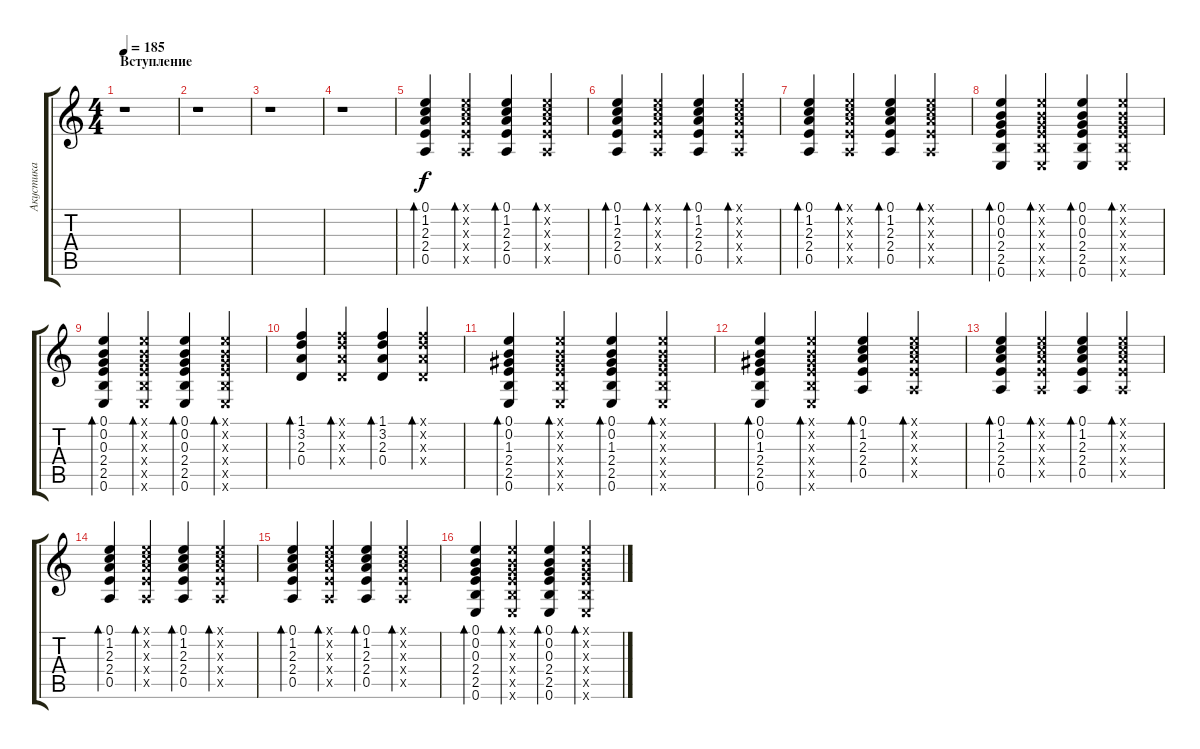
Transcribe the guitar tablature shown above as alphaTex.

\track ("Акустика" "Акустика") {instrument acousticguitarsteel}
\staff {score tabs}
\tuning (E4 B3 G3 D3 A2 E2) {hide}
\ts (4 4)
\section ("" "Вступление")
\tempo 185
\clef g2
\ks c
r.1{dy f instrument acousticguitarsteel} |
r.1 |
r.1 |
r.1 |
(0.1 1.2 2.3 2.4 0.5).4{bd 60} (0.1{x} 1.2{x} 2.3{x} 2.4{x} 0.5{x}).4{bd 60} (0.1 1.2 2.3 2.4 0.5).4{bd 60} (0.1{x} 1.2{x} 2.3{x} 2.4{x} 0.5{x}).4{bd 60} |
(0.1 1.2 2.3 2.4 0.5).4{bd 60} (0.1{x} 1.2{x} 2.3{x} 2.4{x} 0.5{x}).4{bd 60} (0.1 1.2 2.3 2.4 0.5).4{bd 60} (0.1{x} 1.2{x} 2.3{x} 2.4{x} 0.5{x}).4{bd 60} |
(0.1 1.2 2.3 2.4 0.5).4{bd 60} (0.1{x} 1.2{x} 2.3{x} 2.4{x} 0.5{x}).4{bd 60} (0.1 1.2 2.3 2.4 0.5).4{bd 60} (0.1{x} 1.2{x} 2.3{x} 2.4{x} 0.5{x}).4{bd 60} |
(0.1 0.2 0.3 2.4 2.5 0.6).4{bd 60} (0.1{x} 0.2{x} 0.3{x} 2.4{x} 2.5{x} 0.6{x}).4{bd 60} (0.1 0.2 0.3 2.4 2.5 0.6).4{bd 60} (0.1{x} 0.2{x} 0.3{x} 2.4{x} 2.5{x} 0.6{x}).4{bd 60} |
(0.1 0.2 0.3 2.4 2.5 0.6).4{bd 60} (0.1{x} 0.2{x} 0.3{x} 2.4{x} 2.5{x} 0.6{x}).4{bd 60} (0.1 0.2 0.3 2.4 2.5 0.6).4{bd 60} (0.1{x} 0.2{x} 0.3{x} 2.4{x} 2.5{x} 0.6{x}).4{bd 60} |
(1.1 3.2 2.3 0.4).4{bd 60} (1.1{x} 3.2{x} 2.3{x} 0.4{x}).4{bd 60} (1.1 3.2 2.3 0.4).4{bd 60} (1.1{x} 3.2{x} 2.3{x} 0.4{x}).4{bd 60} |
(0.1 0.2 1.3 2.4 2.5 0.6).4{bd 60} (0.1{x} 0.2{x} 1.3{x} 2.4{x} 2.5{x} 0.6{x}).4{bd 60} (0.1 0.2 1.3 2.4 2.5 0.6).4{bd 60} (0.1{x} 0.2{x} 1.3{x} 2.4{x} 2.5{x} 0.6{x}).4{bd 60} |
(0.1 0.2 1.3 2.4 2.5 0.6).4{bd 60} (0.1{x} 0.2{x} 1.3{x} 2.4{x} 2.5{x} 0.6{x}).4{bd 60} (0.1 1.2 2.3 2.4 0.5).4{bd 60} (0.1{x} 1.2{x} 2.3{x} 2.4{x} 0.5{x}).4{bd 60} |
(0.1 1.2 2.3 2.4 0.5).4{bd 60} (0.1{x} 1.2{x} 2.3{x} 2.4{x} 0.5{x}).4{bd 60} (0.1 1.2 2.3 2.4 0.5).4{bd 60} (0.1{x} 1.2{x} 2.3{x} 2.4{x} 0.5{x}).4{bd 60} |
(0.1 1.2 2.3 2.4 0.5).4{bd 60} (0.1{x} 1.2{x} 2.3{x} 2.4{x} 0.5{x}).4{bd 60} (0.1 1.2 2.3 2.4 0.5).4{bd 60} (0.1{x} 1.2{x} 2.3{x} 2.4{x} 0.5{x}).4{bd 60} |
(0.1 1.2 2.3 2.4 0.5).4{bd 60} (0.1{x} 1.2{x} 2.3{x} 2.4{x} 0.5{x}).4{bd 60} (0.1 1.2 2.3 2.4 0.5).4{bd 60} (0.1{x} 1.2{x} 2.3{x} 2.4{x} 0.5{x}).4{bd 60} |
(0.1 0.2 0.3 2.4 2.5 0.6).4{bd 60} (0.1{x} 0.2{x} 0.3{x} 2.4{x} 2.5{x} 0.6{x}).4{bd 60} (0.1 0.2 0.3 2.4 2.5 0.6).4{bd 60} (0.1{x} 0.2{x} 0.3{x} 2.4{x} 2.5{x} 0.6{x}).4{bd 60}
